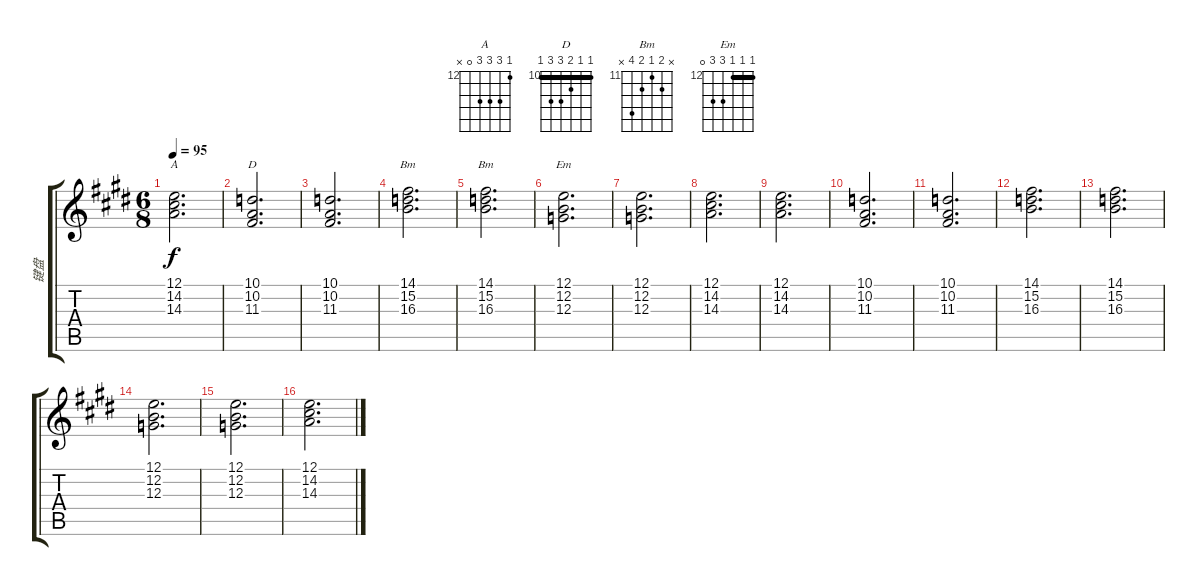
\track ("键盘" "键盘") {instrument stringensemble1}
\staff {score tabs}
\tuning (E4 B3 G3 D3 A2 E2) {hide}
\chord ("A" 12 14 14 14 0 x) {firstfret 12}
\chord ("D" 10 10 11 12 12 10) {firstfret 10 barre 10}
\chord ("Bm" 14 15 16 16 14 x) {firstfret 14 barre 14}
\chord ("Bm" x 12 11 12 14 x) {firstfret 11}
\chord ("Em" 12 12 12 14 14 0) {firstfret 12 barre 12}
\ts (6 8)
\tempo 95
\clef g2
\ks e
(12.1 14.2 14.3).2{d ch "A" dy f} |
(10.1 10.2 11.3).2{d ch "D" volume 11} |
(10.1 10.2 11.3).2{d} |
(14.1 15.2 16.3).2{d ch "Bm"} |
(14.1 15.2 16.3).2{d ch "Bm"} |
(12.1 12.2 12.3).2{d ch "Em"} |
(12.1 12.2 12.3).2{d} |
(12.1 14.2 14.3).2{d} |
(12.1 14.2 14.3).2{d} |
(10.1 10.2 11.3).2{d} |
(10.1 10.2 11.3).2{d} |
(14.1 15.2 16.3).2{d} |
(14.1 15.2 16.3).2{d} |
(12.1 12.2 12.3).2{d} |
(12.1 12.2 12.3).2{d} |
(12.1 14.2 14.3).2{d}
